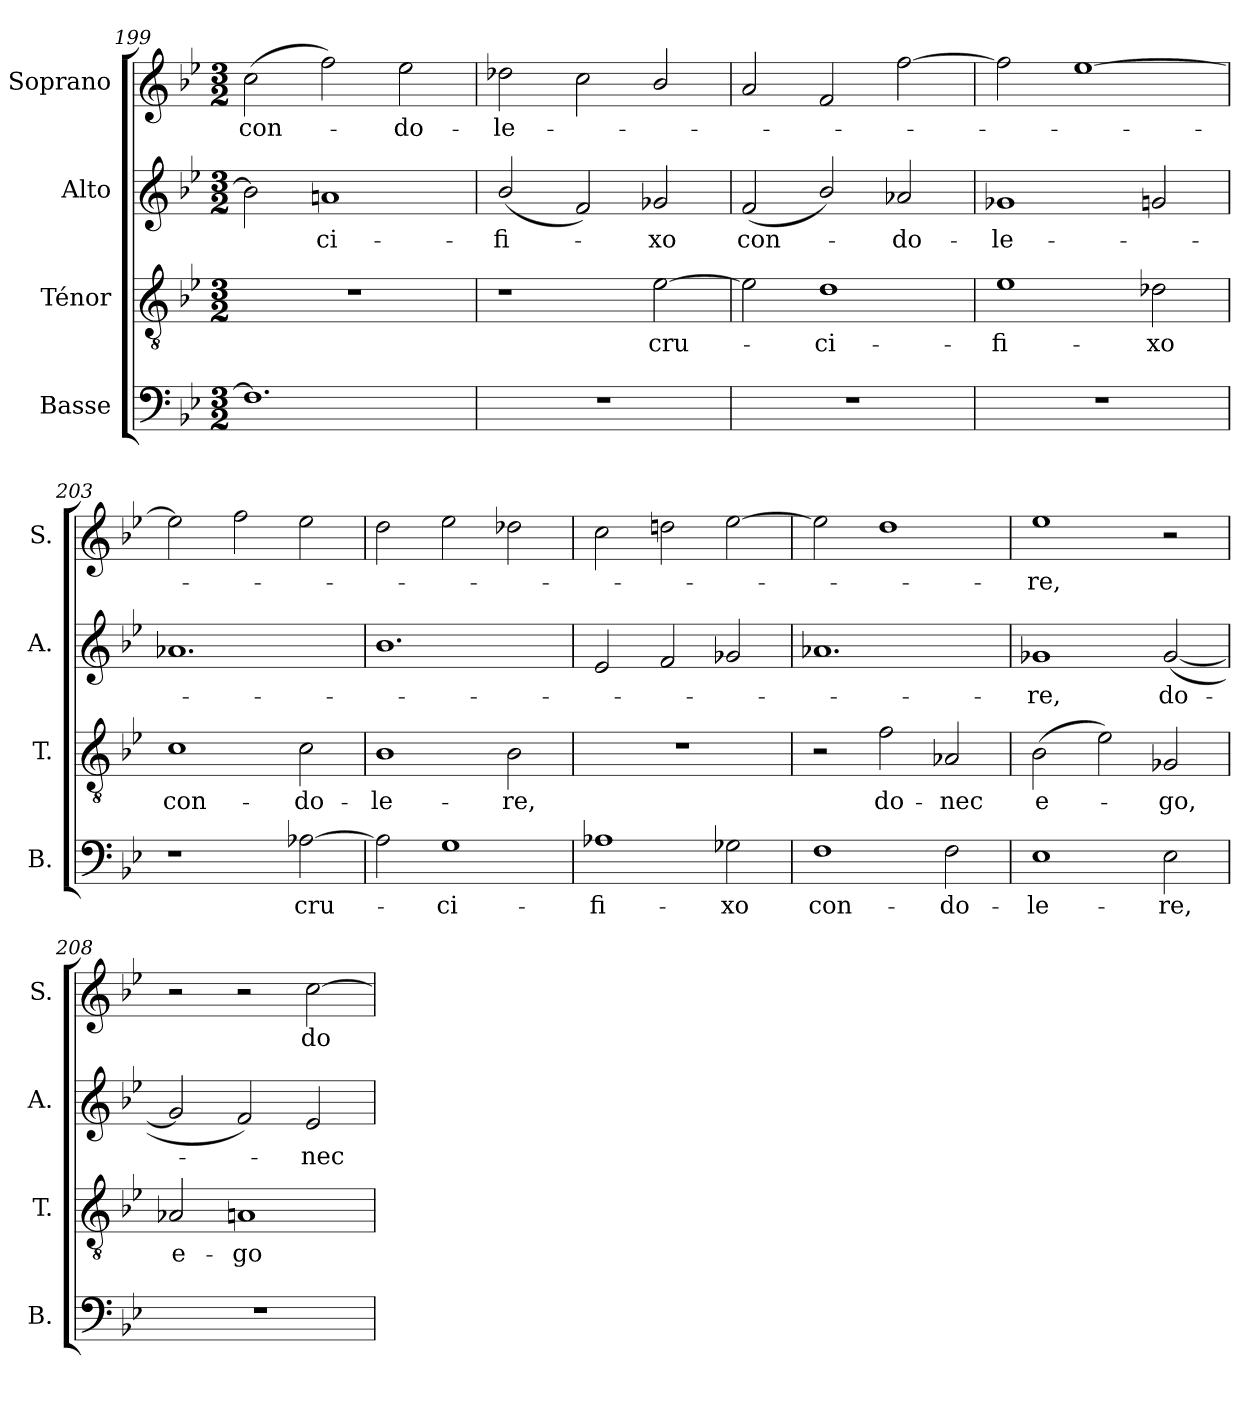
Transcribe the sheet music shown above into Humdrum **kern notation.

**kern	**text	**kern	**text	**kern	**text	**kern	**text
*part4	*part4	*part3	*part3	*part2	*part2	*part1	*part1
*staff4	*staff4	*staff3	*staff3	*staff2	*staff2	*staff1	*staff1
*I"Basse	*	*I"Ténor	*	*I"Alto	*	*I"Soprano	*
*I'B.	*	*I'T.	*	*I'A.	*	*I'S.	*
*clefF4	*	*clefGv2	*	*clefG2	*	*clefG2	*
*k[b-e-]	*	*k[b-e-]	*	*k[b-e-]	*	*k[b-e-]	*
*M3/2	*	*M3/2	*	*M3/2	*	*M3/2	*
=199	=199	=199	=199	=199	=199	=199	=199
!	!	!	!	!	!	!	!LO:LY:b
1.F]	.	1.r	.	2b-\]	.	(2cc\	con-
!	!	!	!	!	!LO:LY:b	!	!
.	.	.	.	1an	ci-	2ff\)	.
!	!	!	!	!	!	!	!LO:LY:b
.	.	.	.	.	.	2ee-\	do-
=200	=200	=200	=200	=200	=200	=200	=200
!	!	!	!	!	!LO:LY:b	!	!LO:LY:b
1.r	.	1r	.	(2b-/	-fi-	2dd-X\	-le-
.	.	.	.	2f/)	.	2cc\	.
!	!	!	!LO:LY:b	!	!LO:LY:b	!	!
.	.	[2e-\	cru-	2g-X/	xo	2b-/	.
!!LO:PB:g=z
=201	=201	=201	=201	=201	=201	=201	=201
!	!	!	!	!	!LO:LY:b	!	!
1.r	.	2e-\]	.	(2f/	con-	2a/	.
!	!	!	!LO:LY:b	!	!	!	!
.	.	1d	-ci-	2b-/)	.	2f/	.
!	!	!	!	!	!LO:LY:b	!	!
.	.	.	.	2a-X/	do-	[2ff\	.
=202	=202	=202	=202	=202	=202	=202	=202
!	!	!	!LO:LY:b	!	!LO:LY:b	!	!
1.r	.	1e-	-fi-	1g-X	-le-	2ff\]	.
.	.	.	.	.	.	[1ee-	.
!	!	!	!LO:LY:b	!	!	!	!
.	.	2d-X\	-xo	2gn/	.	.	.
=203	=203	=203	=203	=203	=203	=203	=203
!	!	!	!LO:LY:b	!	!	!	!
1r	.	1c	con-	1.a-X	.	2ee-\]	.
.	.	.	.	.	.	2ff\	.
!	!LO:LY:b	!	!LO:LY:b	!	!	!	!
[2A-X\	cru-	2c\	-do-	.	.	2ee-\	.
=204	=204	=204	=204	=204	=204	=204	=204
!	!	!	!LO:LY:b	!	!	!	!
2A-\]	.	1B-	-le-	1.b-	.	2dd\	.
!	!LO:LY:b	!	!	!	!	!	!
1G	-ci-	.	.	.	.	2ee-\	.
!	!	!	!LO:LY:b	!	!	!	!
.	.	2B-\	-re,	.	.	2dd-X\	.
=205	=205	=205	=205	=205	=205	=205	=205
!	!LO:LY:b	!	!	!	!	!	!
1A-X	-fi-	1.r	.	2e-/	.	2cc\	.
.	.	.	.	2f/	.	2ddn\	.
!	!LO:LY:b	!	!	!	!	!	!
2G-X\	-xo	.	.	2g-X/	.	[2ee-\	.
!!LO:LB:g=z
=206	=206	=206	=206	=206	=206	=206	=206
!	!LO:LY:b	!	!	!	!	!	!
1F	con-	2r	.	1.a-X	.	2ee-\]	.
!	!	!	!LO:LY:b	!	!	!	!
.	.	2f\	do-	.	.	1dd	.
!	!LO:LY:b	!	!LO:LY:b	!	!	!	!
2F\	-do-	2A-X/	-nec	.	.	.	.
=207	=207	=207	=207	=207	=207	=207	=207
!	!LO:LY:b	!	!LO:LY:b	!	!LO:LY:b	!	!LO:LY:b
1E-	-le-	(2B-\	e-	1g-X	-re,	1ee-	-re,
.	.	2e-\)	.	.	.	.	.
!	!LO:LY:b	!	!LO:LY:b	!	!LO:LY:b	!	!
2E-\	-re,	2G-X/	go,	([2g-/	do-	2r	.
=208	=208	=208	=208	=208	=208	=208	=208
!	!	!	!LO:LY:b	!	!	!	!
1.r	.	2A-X/	e-	2g-/]	.	2r	.
!	!	!	!LO:LY:b	!	!	!	!
.	.	1An	-go	2f/)	.	2r	.
!	!	!	!	!	!LO:LY:b	!	!LO:LY:b
.	.	.	.	2e-/	nec	[2cc\	do-
=	=	=	=	=	=	=	=
*-	*-	*-	*-	*-	*-	*-	*-
